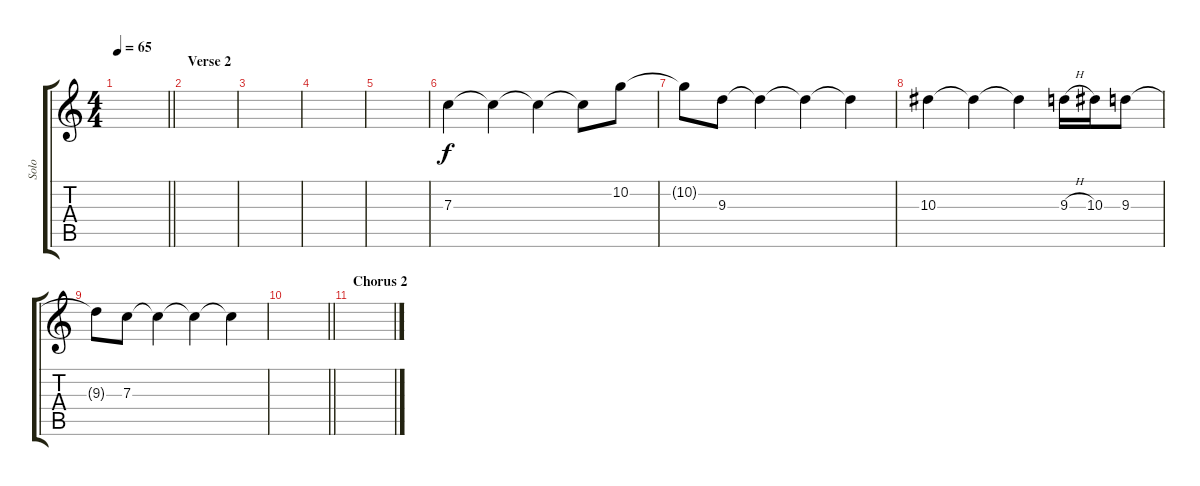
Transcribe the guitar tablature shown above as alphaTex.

\track ("Solo" "Solo") {instrument overdrivenguitar}
\staff {score tabs}
\tuning (D4 A3 F3 C3 G2 C2) {hide}
\ts (4 4)
\tempo 65
\clef g2
\barLineRight lightlight
\ks c
|
\section ("" "Verse 2")
|
|
|
|
7.3.4 7.3{t}.4 7.3{t}.4 7.3{t}.8 10.2.8 |
10.2{t}.8 9.3.8 9.3{t}.4 9.3{t}.4 9.3{t}.4 |
10.3.4 10.3{t}.4 10.3{t}.4 9.3{h}.16 10.3.16 9.3.8 |
9.3{t}.8 7.3.8 7.3{t}.4 7.3{t}.4 7.3{t}.4 |
\barLineRight lightlight
|
\section ("" "Chorus 2")
